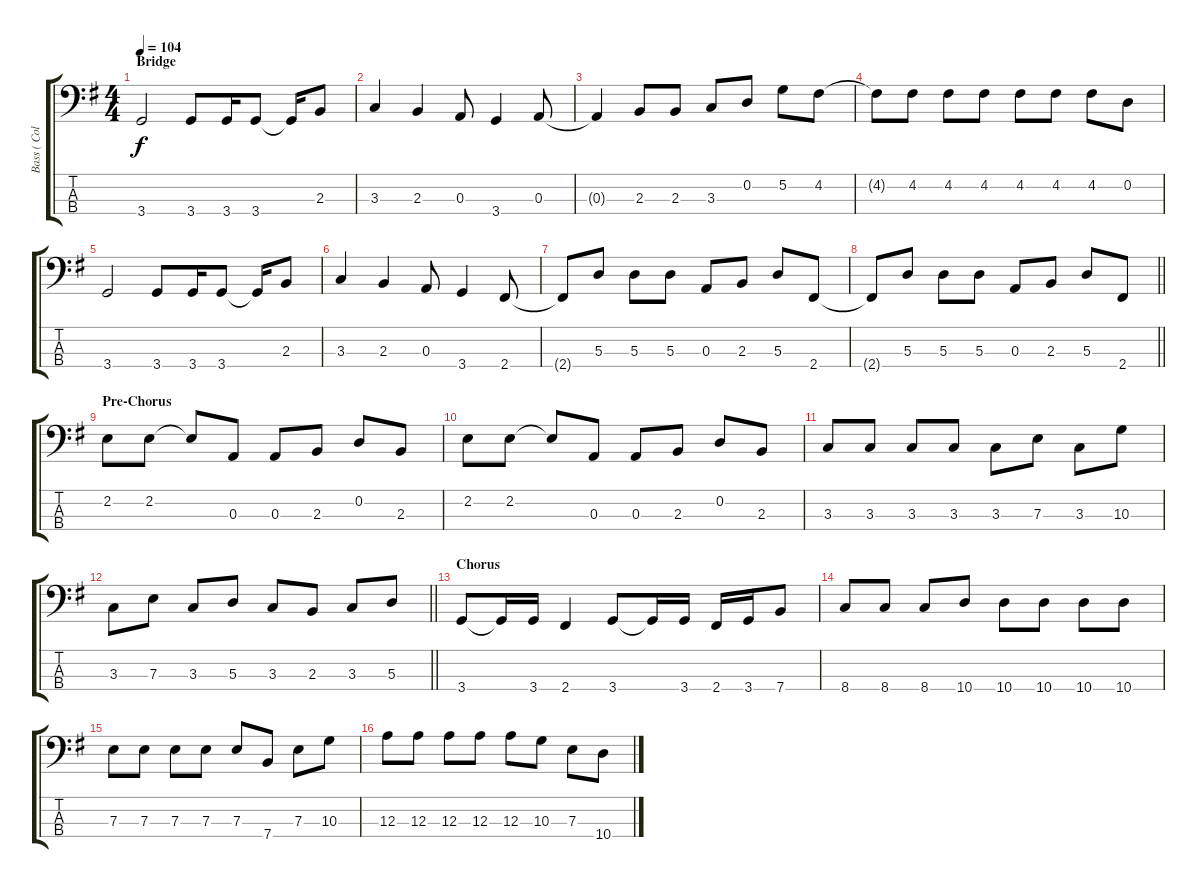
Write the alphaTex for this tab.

\track ("Bass ( Colin Greenwood )" "Bass ( Col") {instrument electricbassfinger}
\staff {score tabs}
\tuning (G2 D2 A1 E1) {hide}
\ts (4 4)
\section ("" "Bridge")
\tempo 104
\clef f4
\ks eminor
3.4.2{dy f} 3.4.8 3.4.16 3.4.8 3.4{t}.16 2.3.8 |
3.3.4 2.3.4 0.3.8 3.4.4 0.3.8 |
0.3{t}.4 2.3.8 2.3.8 3.3.8 0.2.8 5.2.8 4.2.8 |
4.2{t}.8 4.2.8 4.2.8 4.2.8 4.2.8 4.2.8 4.2.8 0.2.8 |
3.4.2 3.4.8 3.4.16 3.4.8 3.4{t}.16 2.3.8 |
3.3.4 2.3.4 0.3.8 3.4.4 2.4.8 |
2.4{t}.8 5.3.8 5.3.8 5.3.8 0.3.8 2.3.8 5.3.8 2.4.8 |
\barLineRight lightlight
2.4{t}.8 5.3.8 5.3.8 5.3.8 0.3.8 2.3.8 5.3.8 2.4.8 |
\section ("" "Pre-Chorus")
2.2.8 2.2.8 2.2{t}.8 0.3.8 0.3.8 2.3.8 0.2.8 2.3.8 |
2.2.8 2.2.8 2.2{t}.8 0.3.8 0.3.8 2.3.8 0.2.8 2.3.8 |
3.3.8 3.3.8 3.3.8 3.3.8 3.3.8 7.3.8 3.3.8 10.3.8 |
\barLineRight lightlight
3.3.8 7.3.8 3.3.8 5.3.8 3.3.8 2.3.8 3.3.8 5.3.8 |
\section ("" "Chorus")
3.4.8 3.4{t}.16 3.4.16 2.4.4 3.4.8 3.4{t}.16 3.4.16 2.4.16 3.4.16 7.4.8 |
8.4.8 8.4.8 8.4.8 10.4.8 10.4.8 10.4.8 10.4.8 10.4.8 |
7.3.8 7.3.8 7.3.8 7.3.8 7.3.8 7.4.8 7.3.8 10.3.8 |
12.3.8 12.3.8 12.3.8 12.3.8 12.3.8 10.3.8 7.3.8 10.4.8
